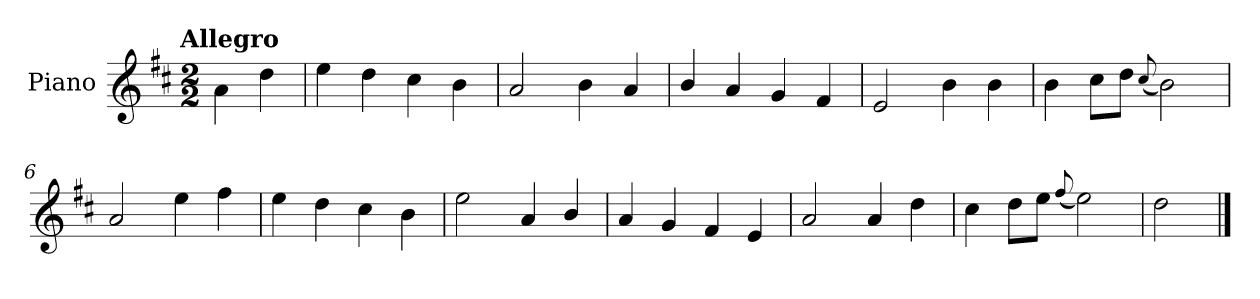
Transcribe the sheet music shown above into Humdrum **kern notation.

**kern
*part1
*staff1
*I"Piano
*I'Pno.
*clefG2
*k[f#c#]
!!LO:TX:omd:t=Allegro
*M2/2
*MM144
=
4a\
4dd\
=1
4ee\
4dd\
4cc#\
4b\
=2
2a/
4b\
4a/
=3
4b/
4a/
4g/
4f#/
=4
2e/
4b\
4b\
=5
4b\
8cc#\L
8dd\J
(<8qqcc#/
2b\)
!!LO:LB:g=z
=6
2a/
4ee\
4ff#\
=7
4ee\
4dd\
4cc#\
4b\
=8
2ee\
4a/
4b/
=9
4a/
4g/
4f#/
4e/
=10
2a/
4a/
4dd\
=11
4cc#\
8dd\L
8ee\J
(<8qqff#/
2ee\)
=12
2dd\
==
*-
